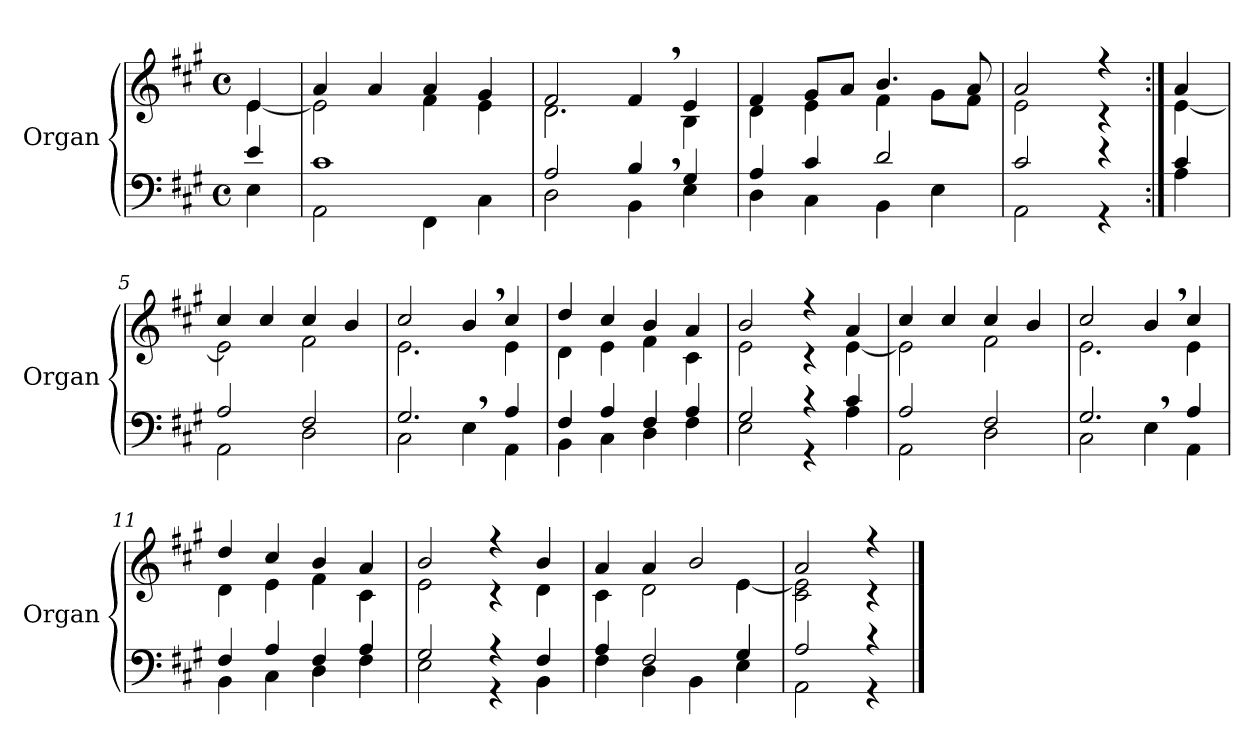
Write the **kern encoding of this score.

**kern	**kern
*part1	*part1
*staff2	*staff1
*I"Organ	*
*I'Organ	*
*clefF4	*clefG2
*k[f#c#g#]	*k[f#c#g#]
*M4/4	*M4/4
*met(c)	*met(c)
=	=
*^	*^
4e/	4E\	4e/	[<4e\
=1	=1	=1	=1
1c#	2AA\	4a/	2e\]
.	.	4a/	.
.	4FF#\	4a/	4f#\
.	4C#\	4g#/	4e\
=2	=2	=2	=2
2A/	2D\	2f#/	2.d\
4B,/	4BB\	4f#,/	.
4G#/	4E\	4e/	4B\
=3	=3	=3	=3
4A/	4D\	4f#/	4d\
4c#/	4C#\	8g#/L	4e\
.	.	8a/J	.
2d/	4BB\	4.b/	4f#\
.	4E\	.	8g#\L
.	.	8a/	8f#\J
=4	=4	=4	=4
2c#/	2AA\	2a/	2e\
4r	4r	4r	4r
=4X4:|!	=4X4:|!	=4X4:|!	=4X4:|!
4c#/	4A\	4a/	[<4e\
=5	=5	=5	=5
2A/	2AA\	4cc#/	2e\]
.	.	4cc#/	.
2F#/	2D\	4cc#/	2f#\
.	.	4b/	.
=6	=6	=6	=6
2.G#,/	2C#\	2cc#/	2.e\
.	4E\	4b,/	.
4A/	4AA\	4cc#/	4e\
=7	=7	=7	=7
4F#/	4BB\	4dd/	4d\
4A/	4C#\	4cc#/	4e\
4F#/	4D\	4b/	4f#\
4A/	4F#\	4a/	4c#\
=8	=8	=8	=8
2G#/	2E\	2b/	2e\
4r	4r	4r	4r
4c#/	4A\	4a/	[<4e\
=9	=9	=9	=9
2A/	2AA\	4cc#/	2e\]
.	.	4cc#/	.
2F#/	2D\	4cc#/	2f#\
.	.	4b/	.
=10	=10	=10	=10
2.G#,/	2C#\	2cc#/	2.e\
.	4E\	4b,/	.
4A/	4AA\	4cc#/	4e\
=11	=11	=11	=11
4F#/	4BB\	4dd/	4d\
4A/	4C#\	4cc#/	4e\
4F#/	4D\	4b/	4f#\
4A/	4F#\	4a/	4c#\
=12	=12	=12	=12
2G#/	2E\	2b/	2e\
4r	4r	4r	4r
4F#/	4BB\	4b/	4d\
=13	=13	=13	=13
4A/	4F#\	4a/	4c#\
2F#/	4D\	4a/	2d\
.	4BB\	2b/	.
4G#/	4E\	.	[<4e\
=14	=14	=14	=14
2A/	2AA\	2a/	2c#\ 2e]
4r	4r	4r	4r
*v	*v	*	*
*	*v	*v
==	==
*-	*-
